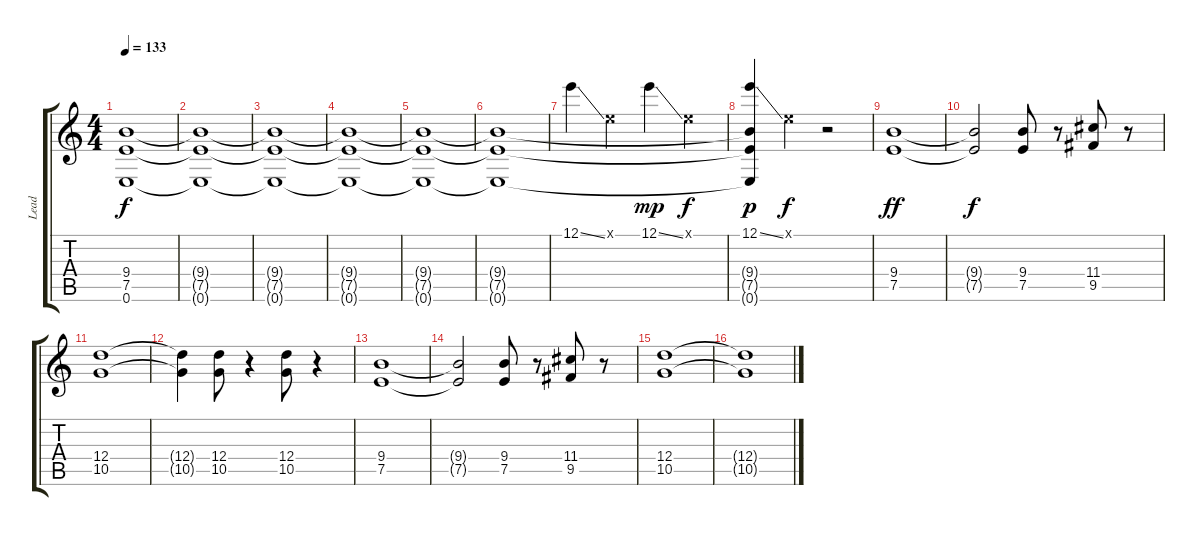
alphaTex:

\track ("Lead" "Lead") {instrument overdrivenguitar}
\staff {score tabs}
\tuning (E4 B3 G3 D3 A2 E2) {hide}
\ts (4 4)
\tempo 133
\clef g2
\ks c
(9.4 7.5 0.6).1{dy f} |
(9.4{t} 7.5{t} 0.6{t}).1 |
(9.4{t} 7.5{t} 0.6{t}).1 |
(9.4{t} 7.5{t} 0.6{t}).1 |
(9.4{t} 7.5{t} 0.6{t}).1 |
(9.4{t} 7.5{t} 0.6{t}).1 |
12.1{ss}.4 0.1{x}.4 12.1{ss}.4{dy mp} 0.1{x}.4{dy f} |
(12.1{ss} 9.4{t} 7.5{t} 0.6{t}).4{dy p} 0.1{x}.4{dy f} r.2 |
(9.4 7.5).1{dy ff} |
(9.4{t} 7.5{t}).2{dy f} (9.4 7.5).8 r.8 (11.4 9.5).8 r.8 |
(12.4 10.5).1 |
(12.4{t} 10.5{t}).4 (12.4 10.5).8 r.4 (12.4 10.5).8 r.4 |
(9.4 7.5).1 |
(9.4{t} 7.5{t}).2 (9.4 7.5).8 r.8 (11.4 9.5).8 r.8 |
(12.4 10.5).1 |
(12.4{t} 10.5{t}).1
